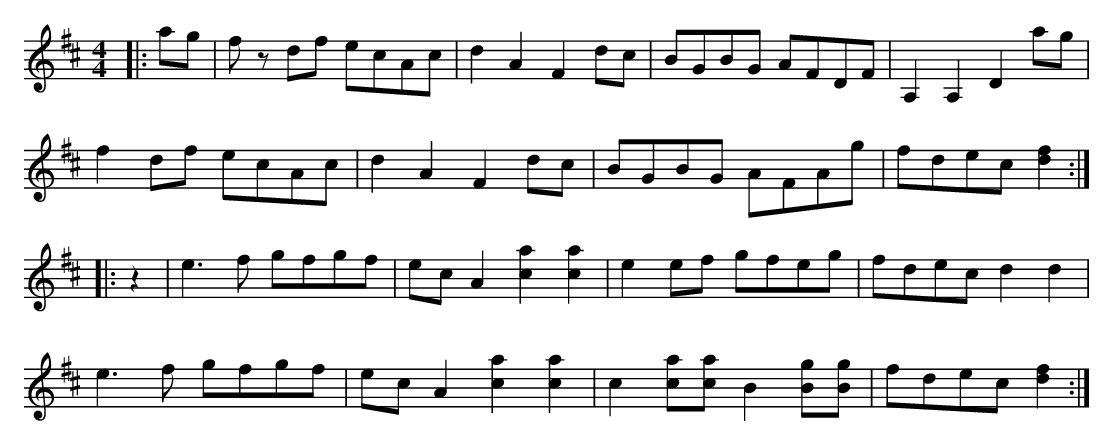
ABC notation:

X:1
M:4/4
K:D
|:ag| f z df ecAc| d2 A2 F2 dc| BGBG AFDF| A,2 A,2 D2 ag|
 f2 df ecAc| d2 A2 F2 dc| BGBG AFAg| fdec [f2d2]:|
|:z2| e3 f gfgf| ec A2 [c2a2] [c2a2]| e2 ef gfeg| fdec d2 d2|
 e3 f gfgf| ec A2 [c2a2] [c2a2]| c2 [ca][ca] B2 [Bg][Bg]| fdec [f2d2]:|
